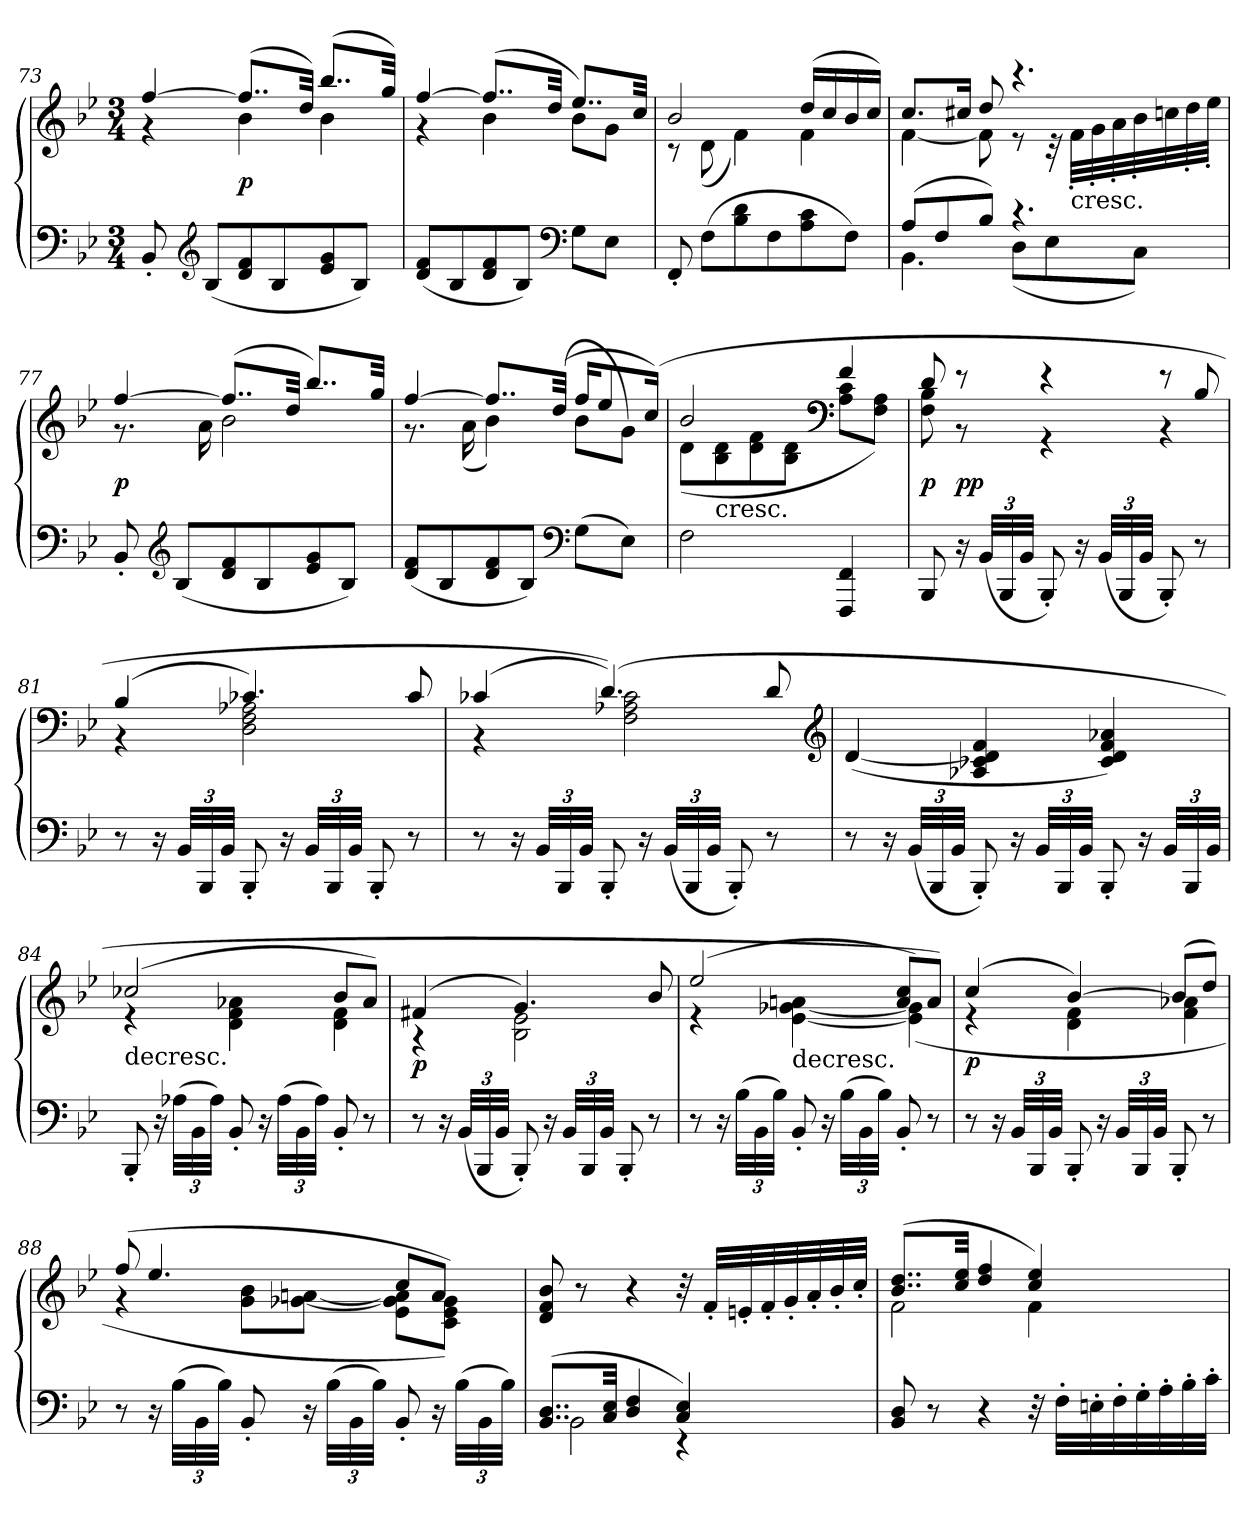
**kern	**kern	**dynam
*part1	*part1	*part1
*staff2	*staff1	*staff1/2
*clefF4	*clefG2	*
*k[b-e-]	*k[b-e-]	*
*B-:	*B-:	*
*M3/4	*M3/4	*
=73	=73	=73
*	*^	*
8BB-'/	[4ff/	4r	.
*clefG2	*	*	*
(8B-/L	.	.	.
8d/ 8f/	(8..ff/L]	4b-\	p
8B-/	.	.	.
.	32dd/Jkk)	.	.
8e-/ 8g/	(8..bb-/L	4b-\	.
8B-/J)	.	.	.
.	32gg/Jkk)	.	.
=74	=74	=74	=74
(8d/ 8f/L	[4ff/	4r	.
8B-/	.	.	.
8d/ 8f/	(8..ff/L]	4b-\	.
8B-/J)	.	.	.
.	32dd/Jkk	.	.
*clefF4	*	*	*
8G\L	8..ee-/L)	8b-\L	.
8E-\J	.	8g\J	.
.	32cc/Jkk	.	.
=75	=75	=75	=75
8FF'/	2b-/	8r	.
(8F\L	.	(8d\	.
8B-\ 8d\	.	4f\)	.
8F\	.	.	.
8A\ 8c\	(16dd/LL	4f\	.
.	16cc/	.	.
8F\J)	16b-/	.	.
.	16cc/JJ)	.	.
=76	=76	=76	=76
*^	*	*	*
(8A/L	4.BB-\	8.cc/L	[4f\	.
8F/	.	.	.	.
.	.	16cc#X/Jk	.	.
8B-/J)	.	8dd/	8f\]	.
4.r	(8D\L	4.r	8r	.
.	8E-\	.	32r	.
!	!	!	!LO:TX:c:t=cresc.	!
.	.	.	32f'\LLL	.
.	.	.	32g'\	.
.	.	.	32a'\	.
.	8C\J)	.	32b-'\	.
.	.	.	32ccn\	.
.	.	.	32dd'\	.
.	.	.	32ee-'\JJJ	.
*v	*v	*	*	*
=77	=77	=77	=77
8BB-'/	[4ff/	8.r	p
*clefG2	*	*	*
(8B-/L	.	.	.
.	.	16a\	.
8d/ 8f/	(8..ff/L]	2b-\	.
8B-/	.	.	.
.	32dd/Jkk	.	.
8e-/ 8g/	8..bb-/L)	.	.
8B-/J)	.	.	.
.	32gg/Jkk	.	.
=78	=78	=78	=78
(8d/ 8f/L	[4ff/	8.r	.
8B-/	.	.	.
.	.	(16a\	.
8d/ 8f/	8..ff/L]	4b-\)	.
8B-/J)	.	.	.
.	((32dd/Jkk	.	.
*clefF4	*	*	*
(8G\L	16ff/KL	8b-\L	.
.	8ee-/	.	.
8E-\J)	.	8g\J)	.
.	(16cc/Jk)	.	.
=79	=79	=79	=79
2F\	2b-/	(8d\L	.
!	!	!LO:TX:c:t=cresc.	!
.	.	8B-\ 8d\	.
.	.	8d\ 8f\	.
.	.	8B-\ 8d\J	.
*	*clefF4	*	*
4FFF/ 4FF/	4f/	8A\ 8c\L	.
.	.	8F\ 8A\J)	.
=80	=80	=80	=80
8BBB-/	8d/	8F\ 8B-\	p
16r	8r	8r	pp
(48BB-/LLL	.	.	.
48BBB-/	.	.	.
48BB-/JJJ	.	.	.
8BBB-'/)	4r	4r	.
16r	.	.	.
(48BB-/LLL	.	.	.
48BBB-/	.	.	.
48BB-/JJJ	.	.	.
8BBB-'/)	8r	4r	.
8r	8B-/	.	.
=81	=81	=81	=81
8r	(4B-/	4r	.
16r	.	.	.
48BB-/LLL	.	.	.
48BBB-/	.	.	.
48BB-/JJJ	.	.	.
8BBB-'/	4.c-X/)	2D\ 2F\ 2A-X\	.
16r	.	.	.
48BB-/LLL	.	.	.
48BBB-/	.	.	.
48BB-/JJJ	.	.	.
8BBB-'/	.	.	.
8r	8c-/	.	.
=82	=82	=82	=82
8r	(4c-X/	4r	.
16r	.	.	.
48BB-/LLL	.	.	.
48BBB-/	.	.	.
48BB-/JJJ	.	.	.
8BBB-'/	(4.d/))	2F\ 2A-X\ 2c-\	.
16r	.	.	.
(48BB-/LLL	.	.	.
48BBB-/	.	.	.
48BB-/JJJ	.	.	.
8BBB-'/)	.	.	.
8r	8d/	.	.
*	*v	*v	*
*	*clefG2	*
=83	=83	=83
8r	([4d/	.
16r	.	.
(48BB-/LLL	.	.
48BBB-/	.	.
48BB-/JJJ	.	.
8BBB-'/)	4A-X/ 4c-X/ 4d]/ 4f/	.
16r	.	.
48BB-/LLL	.	.
48BBB-/	.	.
48BB-/JJJ	.	.
8BBB-'/	4c-/ 4d/ 4f/ 4a-X/)	.
16r	.	.
48BB-/LLL	.	.
48BBB-/	.	.
48BB-/JJJ	.	.
=84	=84	=84
*	*^	*
!	!LO:TX:c:t=decresc.	!	!
8BBB-'/	(2cc-X/	4r	.
16r	.	.	.
(48A-X\LLL	.	.	.
48BB-\	.	.	.
48A-\JJJ)	.	.	.
8BB-'/	.	4d\ 4f\ 4a-X\	.
16r	.	.	.
(48A-\LLL	.	.	.
48BB-\	.	.	.
48A-\JJJ)	.	.	.
8BB-'/	8b-/L	4d\ 4f\	.
8r	8a-/J)	.	.
=85	=85	=85	=85
8r	(4f#X/	4r	p
16r	.	.	.
(48BB-/LLL	.	.	.
48BBB-/	.	.	.
48BB-/JJJ	.	.	.
8BBB-'/)	4.g/)	2B-\ 2e-\	.
16r	.	.	.
48BB-/LLL	.	.	.
48BBB-/	.	.	.
48BB-/JJJ	.	.	.
8BBB-'/	.	.	.
8r	8b-/	.	.
=86	=86	=86	=86
8r	(2ee-/	4r	.
16r	.	.	.
(48B-\LLL	.	.	.
48BB-\	.	.	.
48B-\JJJ)	.	.	.
!	!	!LO:TX:c:t=decresc.	!
8BB-'/	.	[4e-\ [4g-X\ 4an\	.
16r	.	.	.
(48B-\LLL	.	.	.
48BB-\	.	.	.
48B-\JJJ)	.	.	.
8BB-'/	8a/ 8cc/L	(4e-]\ 4g-]\)	.
8r	8a/J)	.	.
=87	=87	=87	=87
8r	(4cc/	4r	p
16r	.	.	.
48BB-/LLL	.	.	.
48BBB-/	.	.	.
48BB-/JJJ	.	.	.
8BBB-'/	[4b-/)	4d\ 4f\	.
16r	.	.	.
48BB-/LLL	.	.	.
48BBB-/	.	.	.
48BB-/JJJ	.	.	.
8BBB-'/	(8b-/L]	4f\ 4a-X\	.
8r	8dd/J)	.	.
=88	=88	=88	=88
8r	(8ff/	4r	.
16r	4.ee-/	.	.
(48B-\LLL	.	.	.
48BB-\	.	.	.
48B-\JJJ)	.	.	.
8BB-'/	.	8g\ 8b-\L	.
16r	.	[8g-X\ [8an\J	.
(48B-\LLL	.	.	.
48BB-\	.	.	.
48B-\JJJ)	.	.	.
8BB-'/	8cc/L	8e-\ 8g-]\ 8a]\L	.
16r	8a/J	8c\ 8e-\ 8g-\J))	.
(48B-\LLL	.	.	.
48BB-\	.	.	.
48B-\JJJ)	.	.	.
*	*v	*v	*
=89	=89	=89
*^	*	*
(8..BB-/ 8..D/L	2BB-\	8d/ 8f/ 8b-/	.
.	.	8r	.
32C/ 32E-/Jkk	.	.	.
4D/ 4F/	.	4r	.
4C/ 4E-/)	4r	32r	.
.	.	32f'/LLL	.
.	.	32en'/	.
.	.	32f'/	.
.	.	32g'/	.
.	.	32a'/	.
.	.	32b-'/	.
.	.	32cc'/JJJ	.
*v	*v	*	*
=90	=90	=90
*	*^	*
8BB-/ 8D/	(8..b-/ 8..dd/L	2f\	.
8r	.	.	.
.	32cc/ 32ee-/Jkk	.	.
4r	4dd/ 4ff/	.	.
32r	4cc/ 4ee-/)	4f\	.
32F'\LLL	.	.	.
32En'\	.	.	.
32F'\	.	.	.
32G'\	.	.	.
32A'\	.	.	.
32B-'\	.	.	.
32c'\JJJ	.	.	.
*	*v	*v	*
=	=	=
*-	*-	*-
